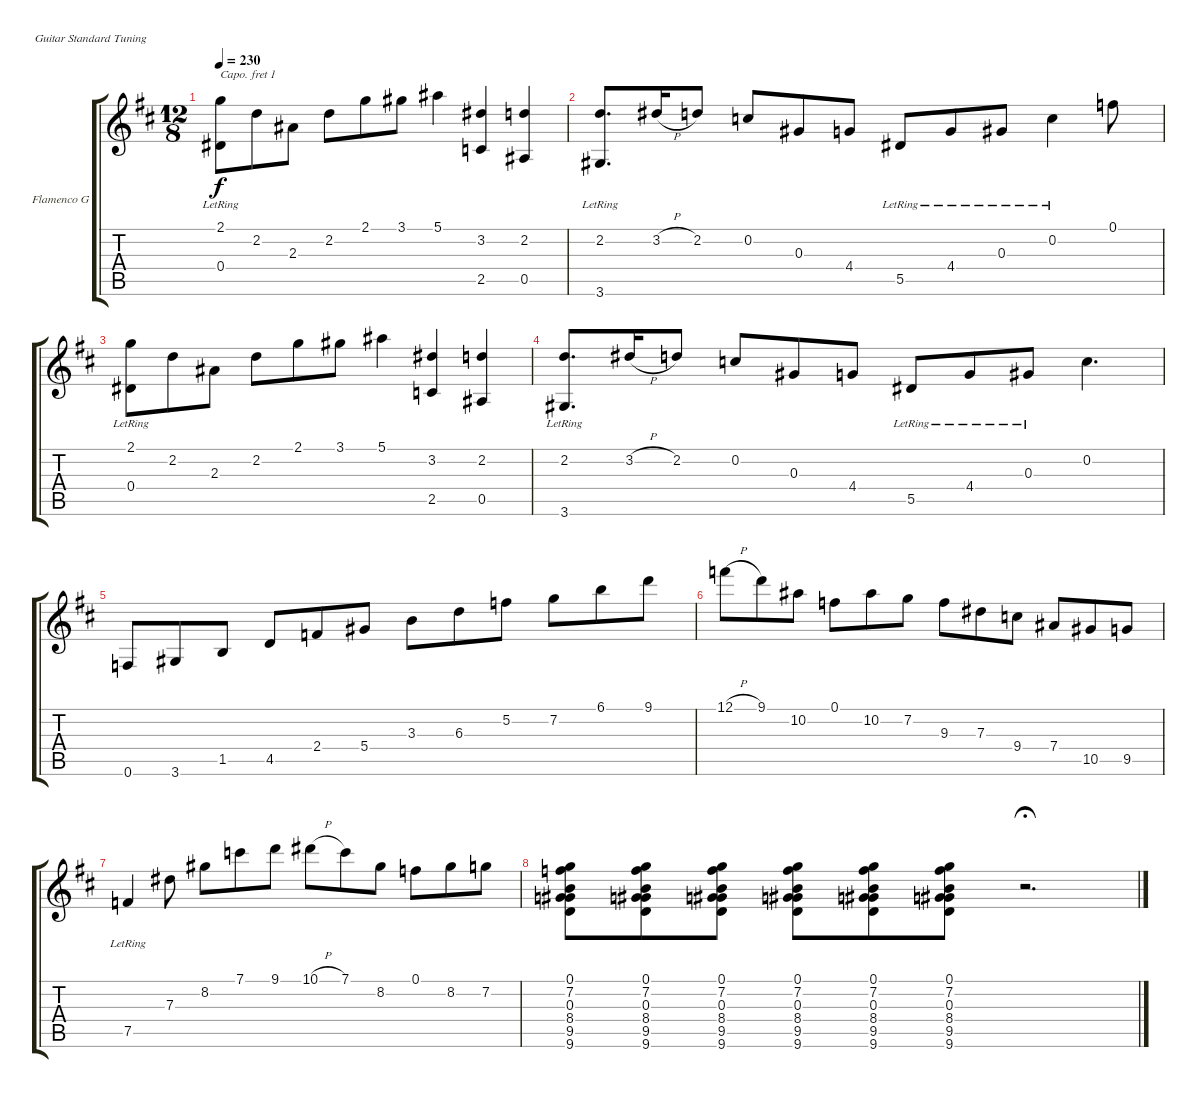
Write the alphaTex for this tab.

\defaultSystemsLayout 4
\bracketExtendMode groupsimilarinstruments
\firstSystemTrackNameOrientation horizontal
\otherSystemsTrackNameOrientation horizontal
\track ("Flamenco Guitar" "Flamenco G") {instrument acousticguitarsteel}
\staff {score tabs}
\capo 1
\tuning (E4 B3 G3 D3 A2 E2)
\ts (12 8)
\tempo 230
\clef g2
\ks d
(2.1 0.4{lr}).8{dy f} 2.2.8 2.3.8 2.2.8 2.1.8 3.1.8 5.1.4 (3.2 2.5).4 (2.2 0.5).4 |
(2.2 3.6{lr}).8{d} 3.2{h}.16 2.2.8 0.2.8 0.3.8 4.4.8 5.5{lr}.8 4.4{lr}.8 0.3{lr}.8 0.2{lr}.4 0.1.8 |
(2.1 0.4{lr}).8 2.2.8 2.3.8 2.2.8 2.1.8 3.1.8 5.1.4 (3.2 2.5).4 (2.2 0.5).4 |
(2.2 3.6{lr}).8{d} 3.2{h}.16 2.2.8 0.2.8 0.3.8 4.4.8 5.5{lr}.8 4.4{lr}.8 0.3{lr}.8 0.2.4{d} |
0.6.8 3.6.8 1.5.8 4.5.8 2.4.8 5.4.8 3.3.8 6.3.8 5.2.8 7.2.8 6.1.8 9.1.8 |
12.1{h}.8 9.1.8 10.2.8 0.1.8 10.2.8 7.2.8 9.3.8 7.3.8 9.4.8 7.4.8 10.5.8 9.5.8 |
7.5{lr}.4 7.3.8 8.2.8 7.1.8 9.1.8 10.1{h}.8 7.1.8 8.2.8 0.1.8 8.2.8 7.2.8 |
(0.1 7.2 0.3 8.4 9.5 9.6).8 (0.1 7.2 0.3 8.4 9.5 9.6).8 (0.1 7.2 0.3 8.4 9.5 9.6).8 (0.1 7.2 0.3 8.4 9.5 9.6).8 (0.1 7.2 0.3 8.4 9.5 9.6).8 (0.1 7.2 0.3 8.4 9.5 9.6).8 r.2{d fermata (medium 1)}
